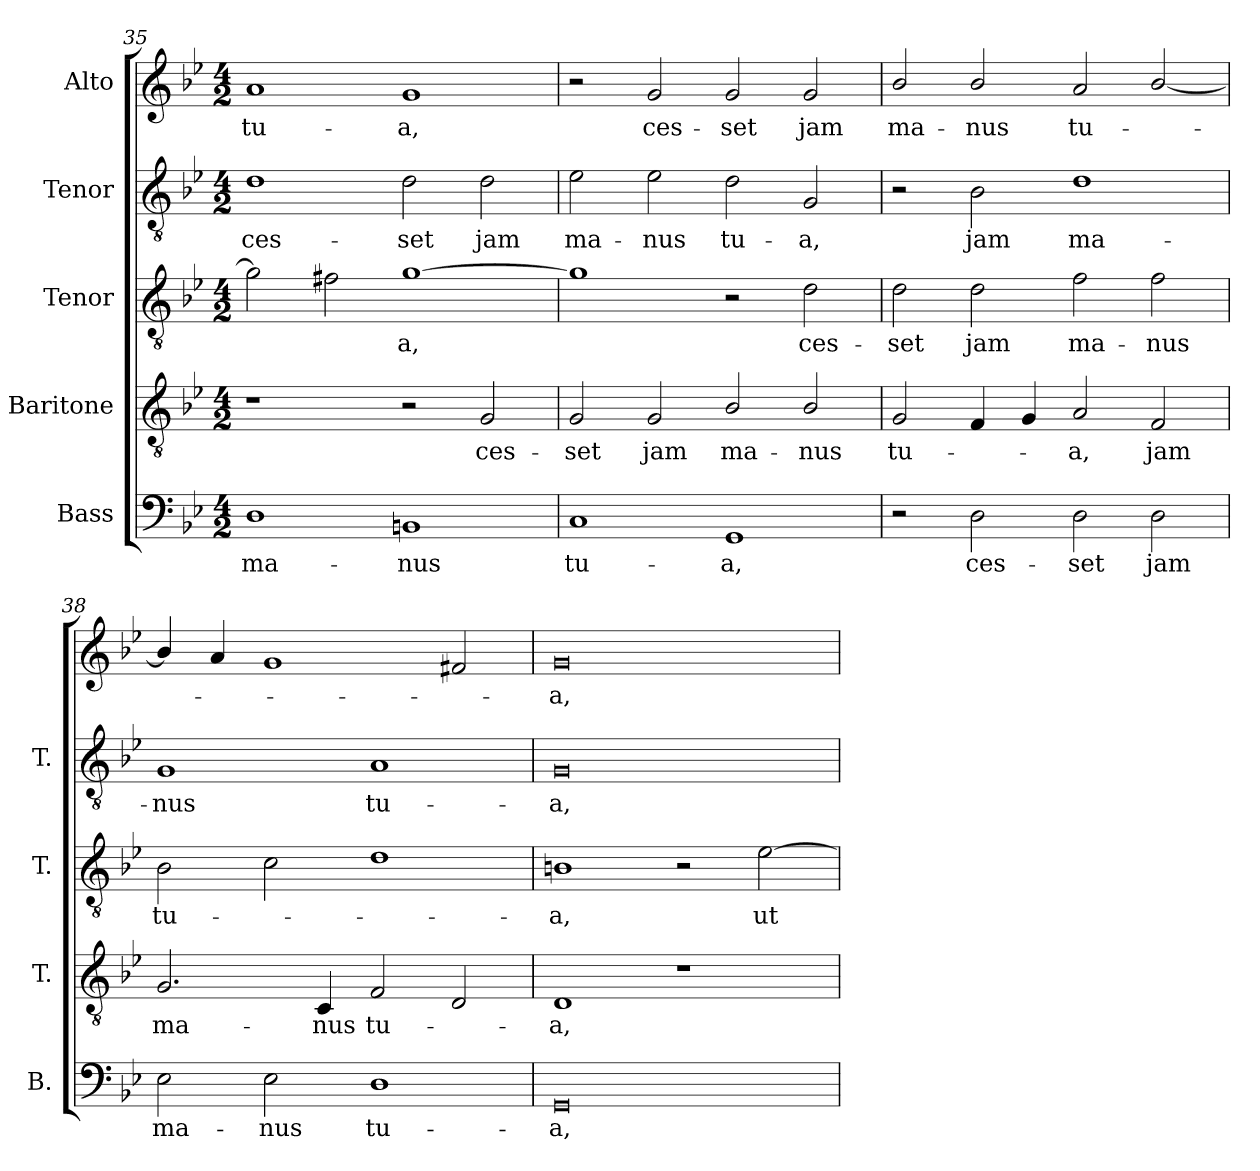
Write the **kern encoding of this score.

**kern	**text	**kern	**text	**kern	**text	**kern	**text	**kern	**text
*part5	*part5	*part4	*part4	*part3	*part3	*part2	*part2	*part1	*part1
*staff5	*staff5	*staff4	*staff4	*staff3	*staff3	*staff2	*staff2	*staff1	*staff1
*I"Bass	*	*I"Baritone	*	*I"Tenor	*	*I"Tenor	*	*I"Alto	*
*I'B.	*	*I'T.	*	*I'T.	*	*I'T.	*	*	*
*clefF4	*	*clefGv2	*	*clefGv2	*	*clefGv2	*	*clefG2	*
*	*	*ITrd7c12	*	*ITrd7c12	*	*ITrd7c12	*	*	*
*k[b-e-]	*	*k[b-e-]	*	*k[b-e-]	*	*k[b-e-]	*	*k[b-e-]	*
*B-:	*	*B-:	*	*B-:	*	*B-:	*	*B-:	*
*M4/2	*	*M4/2	*	*M4/2	*	*M4/2	*	*M4/2	*
=35	=35	=35	=35	=35	=35	=35	=35	=35	=35
!	!LO:LY:b:color=#000000	!	!	!	!	!	!	!	!
!	!	!	!	!	!	!	!LO:LY:b:color=#000000	!	!
!	!	!	!	!	!	!	!	!	!LO:LY:b:color=#000000
1Di	ma-	1r	.	2Gi\]	.	1Di	ces-	1ai	tu-
.	.	.	.	2F#Xi\	.	.	.	.	.
!	!LO:LY:b:color=#000000	!	!	!	!	!	!	!	!
!	!	!	!	!	!LO:LY:b:color=#000000	!	!	!	!
!	!	!	!	!	!	!	!LO:LY:b:color=#000000	!	!
!	!	!	!	!	!	!	!	!	!LO:LY:b:color=#000000
1BBni	-nus	2r	.	[1Gi	-a,	2Di\	-set	1gi	-a,
!	!	!	!LO:LY:b:color=#000000	!	!	!	!	!	!
!	!	!	!	!	!	!	!LO:LY:b:color=#000000	!	!
.	.	2GGi/	ces-	.	.	2Di\	jam	.	.
!!LO:LB:g=z
=36	=36	=36	=36	=36	=36	=36	=36	=36	=36
!	!LO:LY:b:color=#000000	!	!	!	!	!	!	!	!
!	!	!	!LO:LY:b:color=#000000	!	!	!	!	!	!
!	!	!	!	!	!	!	!LO:LY:b:color=#000000	!	!
1Ci	tu-	2GGi/	-set	1Gi]	.	2E-i\	ma-	2r	.
!	!	!	!LO:LY:b:color=#000000	!	!	!	!	!	!
!	!	!	!	!	!	!	!LO:LY:b:color=#000000	!	!
!	!	!	!	!	!	!	!	!	!LO:LY:b:color=#000000
.	.	2GGi/	jam	.	.	2E-i\	-nus	2gi/	ces-
!	!LO:LY:b:color=#000000	!	!	!	!	!	!	!	!
!	!	!	!LO:LY:b:color=#000000	!	!	!	!	!	!
!	!	!	!	!	!	!	!LO:LY:b:color=#000000	!	!
!	!	!	!	!	!	!	!	!	!LO:LY:b:color=#000000
1GGi	-a,	2BB-i/	ma-	2r	.	2Di\	tu-	2gi/	-set
!	!	!	!LO:LY:b:color=#000000	!	!	!	!	!	!
!	!	!	!	!	!LO:LY:b:color=#000000	!	!	!	!
!	!	!	!	!	!	!	!LO:LY:b:color=#000000	!	!
!	!	!	!	!	!	!	!	!	!LO:LY:b:color=#000000
.	.	2BB-i/	-nus	2Di\	ces-	2GGi/	-a,	2gi/	jam
=37	=37	=37	=37	=37	=37	=37	=37	=37	=37
!	!	!	!LO:LY:b:color=#000000	!	!	!	!	!	!
!	!	!	!	!	!LO:LY:b:color=#000000	!	!	!	!
!	!	!	!	!	!	!	!	!	!LO:LY:b:color=#000000
2r	.	2GGi/	tu-	2Di\	-set	2r	.	2b-i/	ma-
!	!LO:LY:b:color=#000000	!	!	!	!	!	!	!	!
!	!	!	!	!	!LO:LY:b:color=#000000	!	!	!	!
!	!	!	!	!	!	!	!LO:LY:b:color=#000000	!	!
!	!	!	!	!	!	!	!	!	!LO:LY:b:color=#000000
2Di\	ces-	4FFi/	.	2Di\	jam	2BB-i\	jam	2b-i/	-nus
.	.	4GGi/	.	.	.	.	.	.	.
!	!LO:LY:b:color=#000000	!	!	!	!	!	!	!	!
!	!	!	!LO:LY:b:color=#000000	!	!	!	!	!	!
!	!	!	!	!	!LO:LY:b:color=#000000	!	!	!	!
!	!	!	!	!	!	!	!LO:LY:b:color=#000000	!	!
!	!	!	!	!	!	!	!	!	!LO:LY:b:color=#000000
2Di\	-set	2AAi/	-a,	2Fi\	ma-	1Di	ma-	2ai/	tu-
!	!LO:LY:b:color=#000000	!	!	!	!	!	!	!	!
!	!	!	!LO:LY:b:color=#000000	!	!	!	!	!	!
!	!	!	!	!	!LO:LY:b:color=#000000	!	!	!	!
2Di\	jam	2FFi/	jam	2Fi\	-nus	.	.	[2b-i/	.
=38	=38	=38	=38	=38	=38	=38	=38	=38	=38
!	!LO:LY:b:color=#000000	!	!	!	!	!	!	!	!
!	!	!	!LO:LY:b:color=#000000	!	!	!	!	!	!
!	!	!	!	!	!LO:LY:b:color=#000000	!	!	!	!
!	!	!	!	!	!	!	!LO:LY:b:color=#000000	!	!
2E-i\	ma-	2.GGi/	ma-	2BB-i\	tu-	1GGi	-nus	4b-i/]	.
.	.	.	.	.	.	.	.	4ai/	.
!	!LO:LY:b:color=#000000	!	!	!	!	!	!	!	!
2E-i\	-nus	.	.	2Ci\	.	.	.	1gi	.
!	!	!	!LO:LY:b:color=#000000	!	!	!	!	!	!
.	.	4CCi/	-nus	.	.	.	.	.	.
!	!LO:LY:b:color=#000000	!	!	!	!	!	!	!	!
!	!	!	!LO:LY:b:color=#000000	!	!	!	!	!	!
!	!	!	!	!	!	!	!LO:LY:b:color=#000000	!	!
1Di	tu-	2FFi/	tu-	1Di	.	1AAi	tu-	.	.
.	.	2DDi/	.	.	.	.	.	2f#Xi/	.
=39	=39	=39	=39	=39	=39	=39	=39	=39	=39
!	!LO:LY:b:color=#000000	!	!	!	!	!	!	!	!
!	!	!	!LO:LY:b:color=#000000	!	!	!	!	!	!
!	!	!	!	!	!LO:LY:b:color=#000000	!	!	!	!
!	!	!	!	!	!	!	!LO:LY:b:color=#000000	!	!
!	!	!	!	!	!	!	!	!	!LO:LY:b:color=#000000
0GGi	-a,	1DDi	-a,	1BBni	-a,	0GGi	-a,	0gi	-a,
.	.	1r	.	2r	.	.	.	.	.
!	!	!	!	!	!LO:LY:b:color=#000000	!	!	!	!
.	.	.	.	[2E-i\	ut	.	.	.	.
=	=	=	=	=	=	=	=	=	=
*-	*-	*-	*-	*-	*-	*-	*-	*-	*-
